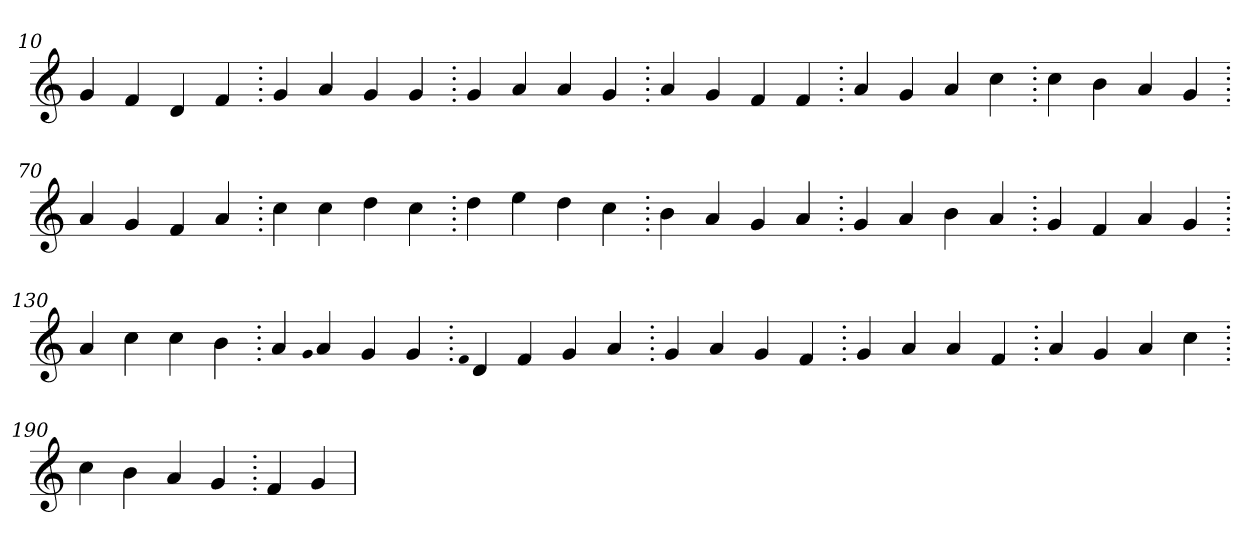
**kern
*part1
*staff1
*clefG2
=10.
4g
4f
4d
4f
=20.
4g
4a
4g
4g
=30.
4g
4a
4a
4g
=40.
4a
4g
4f
4f
=50.
4a
4g
4a
4cc
=60.
4cc
4b
4a
4g
=70.
4a
4g
4f
4a
=80.
4cc
4cc
4dd
4cc
=90.
4dd
4ee
4dd
4cc
=100.
4b
4a
4g
4a
=110.
4g
4a
4b
4a
=120.
4g
4f
4a
4g
=130.
4a
4cc
4cc
4b
=140.
4a
qqg
4a
4g
4g
=150.
qqf
4d
4f
4g
4a
=160.
4g
4a
4g
4f
=170.
4g
4a
4a
4f
=180.
4a
4g
4a
4cc
=190.
4cc
4b
4a
4g
=200.
4f
4g
=
*-
